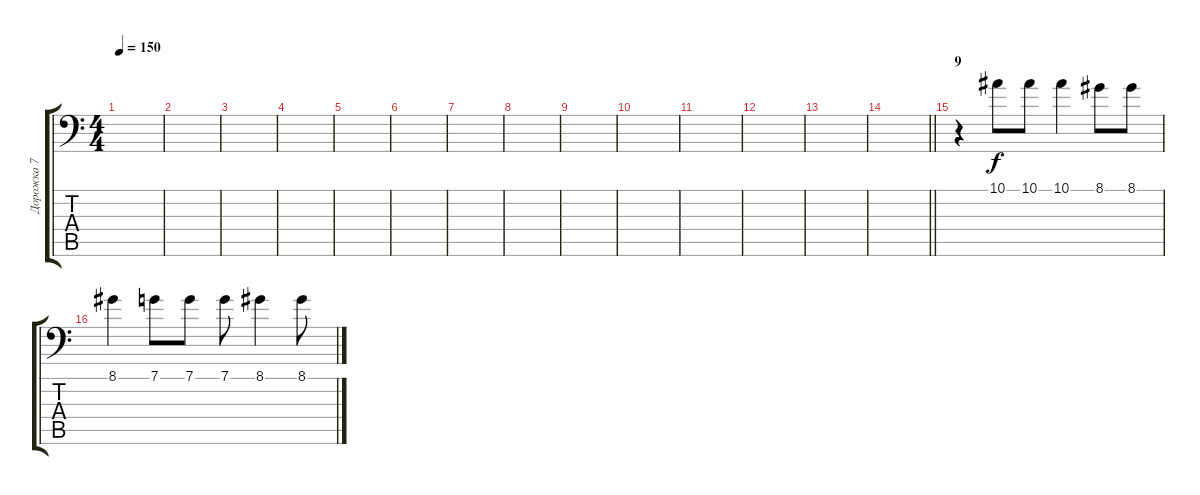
\track ("Дорожка 7" "Дорожка 7") {instrument choiraahs}
\staff {score tabs}
\tuning (C4 G3 Eb3 Bb2 F2 Bb1) {hide}
\ts (4 4)
\tempo 150
\clef f4
\ks c
|
|
|
|
|
|
|
|
|
|
|
|
|
\barLineRight lightlight
|
\section ("" "9")
r.4 10.1.8 10.1.8 10.1.4 8.1.8 8.1.8 |
8.1.4 7.1.8 7.1.8 7.1.8 8.1.4 8.1.8
